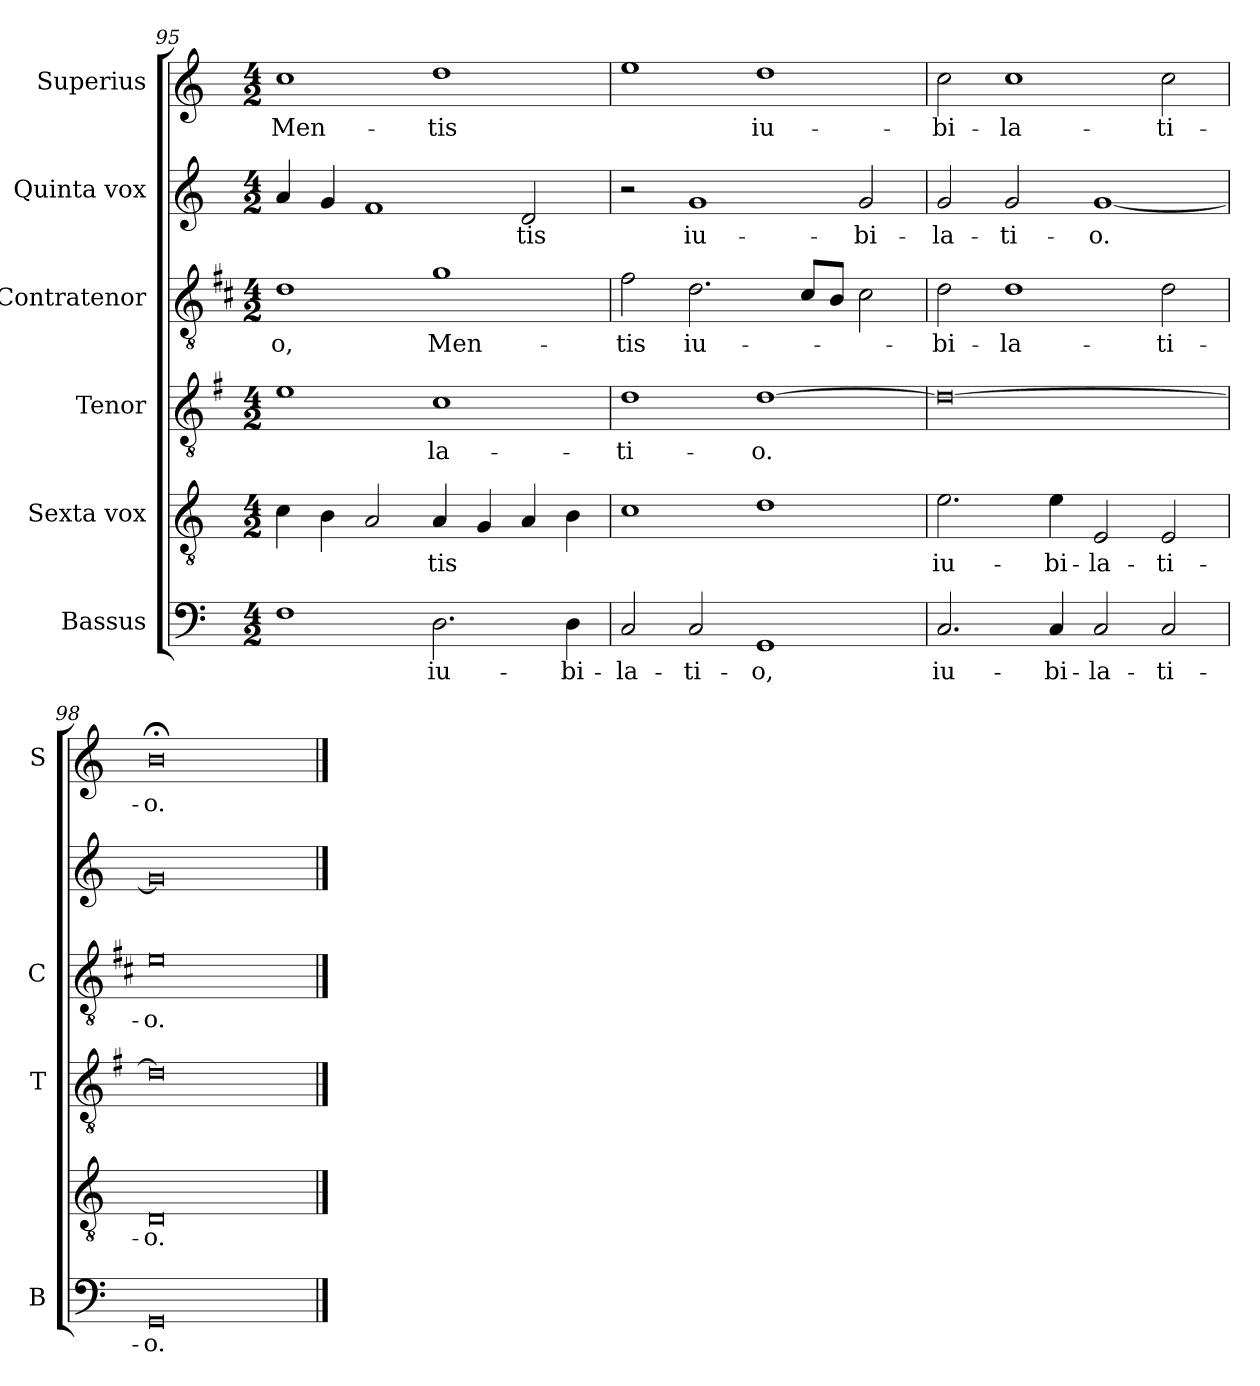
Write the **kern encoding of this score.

**kern	**text	**kern	**text	**kern	**text	**kern	**text	**kern	**text	**kern	**text
*part6	*part6	*part5	*part5	*part4	*part4	*part3	*part3	*part2	*part2	*part1	*part1
*staff6	*staff6	*staff5	*staff5	*staff4	*staff4	*staff3	*staff3	*staff2	*staff2	*staff1	*staff1
*I"Bassus	*	*I"Sexta vox	*	*I"Tenor	*	*I"Contratenor	*	*I"Quinta vox	*	*I"Superius	*
*I'B	*	*	*	*I'T	*	*I'C	*	*	*	*I'S	*
*clefF4	*	*clefGv2	*	*clefGv2	*	*clefGv2	*	*clefG2	*	*clefG2	*
*	*	*	*	*ITrd4c7	*	*ITrd1c2	*	*	*	*	*
*k[]	*	*k[]	*	*k[]	*	*k[]	*	*k[]	*	*k[]	*
*C:	*	*C:	*	*C:	*	*C:	*	*C:	*	*C:	*
*M4/2	*	*M4/2	*	*M4/2	*	*M4/2	*	*M4/2	*	*M4/2	*
=95	=95	=95	=95	=95	=95	=95	=95	=95	=95	=95	=95
!	!	!	!	!	!	!	!LO:LY:b	!	!	!	!LO:LY:b
1F	.	4c\	.	1A	.	1c	-o,	4a/	.	1cc	Men-
.	.	4B\	.	.	.	.	.	4g/	.	.	.
.	.	2A/	.	.	.	.	.	1f	.	.	.
!	!LO:LY:b	!	!LO:LY:b	!	!LO:LY:b	!	!LO:LY:b	!	!	!	!LO:LY:b
2.D\	iu-	4A/	-tis	1F	-la-	1f	Men-	.	.	1dd	-tis
.	.	4G/	.	.	.	.	.	.	.	.	.
!	!	!	!	!	!	!	!	!	!LO:LY:b	!	!
.	.	4A/	.	.	.	.	.	2d/	-tis	.	.
!	!LO:LY:b	!	!	!	!	!	!	!	!	!	!
4D\	-bi-	4B\	.	.	.	.	.	.	.	.	.
=96	=96	=96	=96	=96	=96	=96	=96	=96	=96	=96	=96
!	!LO:LY:b	!	!	!	!LO:LY:b	!	!LO:LY:b	!	!	!	!
2C/	-la-	1c	.	1G	-ti-	2e\	-tis	2r	.	1ee	.
!	!LO:LY:b	!	!	!	!	!	!LO:LY:b	!	!LO:LY:b	!	!
2C/	-ti-	.	.	.	.	2.c\	iu-	1g	iu-	.	.
!	!LO:LY:b	!	!	!	!LO:LY:b	!	!	!	!	!	!LO:LY:b
1GG	-o,	1d	.	[1G	-o.	.	.	.	.	1dd	iu-
.	.	.	.	.	.	8B/L	.	.	.	.	.
.	.	.	.	.	.	8A/J	.	.	.	.	.
!	!	!	!	!	!	!	!	!	!LO:LY:b	!	!
.	.	.	.	.	.	2B\	.	2g/	-bi-	.	.
=97	=97	=97	=97	=97	=97	=97	=97	=97	=97	=97	=97
!	!LO:LY:b	!	!LO:LY:b	!	!	!	!LO:LY:b	!	!LO:LY:b	!	!LO:LY:b
2.C/	iu-	2.e\	iu-	0G_	.	2c\	-bi-	2g/	-la-	2cc\	-bi-
!	!	!	!	!	!	!	!LO:LY:b	!	!LO:LY:b	!	!LO:LY:b
.	.	.	.	.	.	1c	-la-	2g/	-ti-	1cc	-la-
!	!LO:LY:b	!	!LO:LY:b	!	!	!	!	!	!	!	!
4C/	-bi-	4e\	-bi-	.	.	.	.	.	.	.	.
!	!LO:LY:b	!	!LO:LY:b	!	!	!	!	!	!LO:LY:b	!	!
2C/	-la-	2E/	-la-	.	.	.	.	[1g	-o.	.	.
!	!LO:LY:b	!	!LO:LY:b	!	!	!	!LO:LY:b	!	!	!	!LO:LY:b
2C/	-ti-	2E/	-ti-	.	.	2c\	-ti-	.	.	2cc\	-ti-
=98	=98	=98	=98	=98	=98	=98	=98	=98	=98	=98	=98
!	!LO:LY:b	!	!LO:LY:b	!	!	!	!LO:LY:b	!	!	!	!LO:LY:b
0GG	-o.	0D	-o.	0G]	.	0d	-o.	0g]	.	0b;<	-o.
==	==	==	==	==	==	==	==	==	==	==	==
*-	*-	*-	*-	*-	*-	*-	*-	*-	*-	*-	*-
